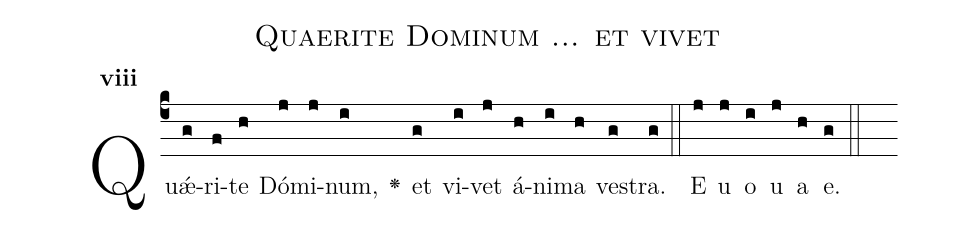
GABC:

name:Quaerite Dominum ... et vivet;
office-part:Antiphona;
mode:8;
%%
initial-style: 1;
name: Quaerite Dominum;
book: Psalterium currens, p. 109;
occasion: Psalterium Hebdomada III Feria VI;
office-part: Officium Lectionis Ant 3;
user-notes: ;
commentary: ;
annotation: 8g;
centering-scheme: english;
fontsize: 12;
font: OFLSortsMillGoudy;
height: 11;
width: 4.5;
%%
(c4)Quǽ(g)ri(f)te(h) Dó(j)mi(j)num,(i) <v>\greheightstar</v>() et(g) vi(i)vet(j) á(h)ni(i)ma(h) ve(g)stra.(g) (::)
E(j) u(j) o(i) u(j) a(h) e.(g) (::)
